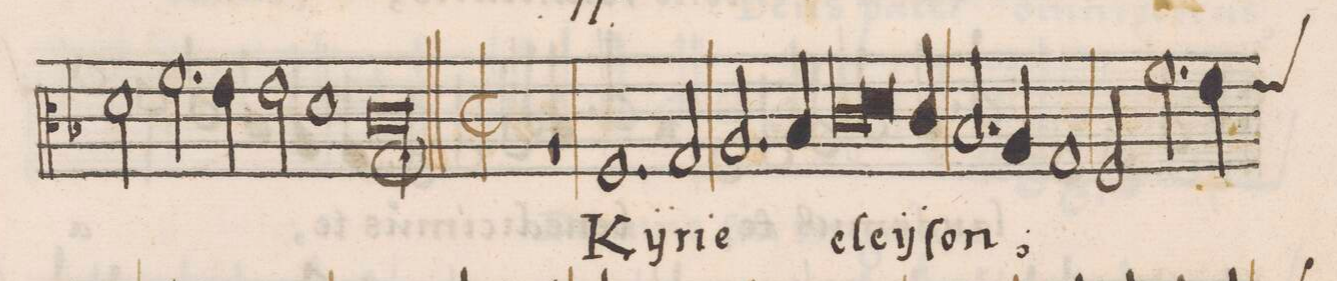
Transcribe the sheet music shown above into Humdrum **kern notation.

**kern	**text
*I"ALTVS	*
*clefC3	*
*k[b-]	*
*met(C|)	*
*M2/1	*
2d\	.
2.f\	.
4e\	.
2e\	.
=39-	=39-
1d	.
[1c\;<l	-ſon
*	*Xij
=40-	=40-
0c]	.
=41||	=41||
*M2/1	*
*met(C|)	*
1r	.
1.F	Kÿ-
=42-	=42-
2G/	-ri-
2.A/	-e
4B-/	.
=43-	=43-
*lig	*
1c	e-
*col	*
2.d/	-leÿ
*Xlig	*
4c/	.
*Xcol	*
=44-	=44-
2.B-/	ſon;
4A/	.
1G	.
=45-	=45-
2F/	.
2.f\	.
4e\	.
*custos:e	*
*-	*-
